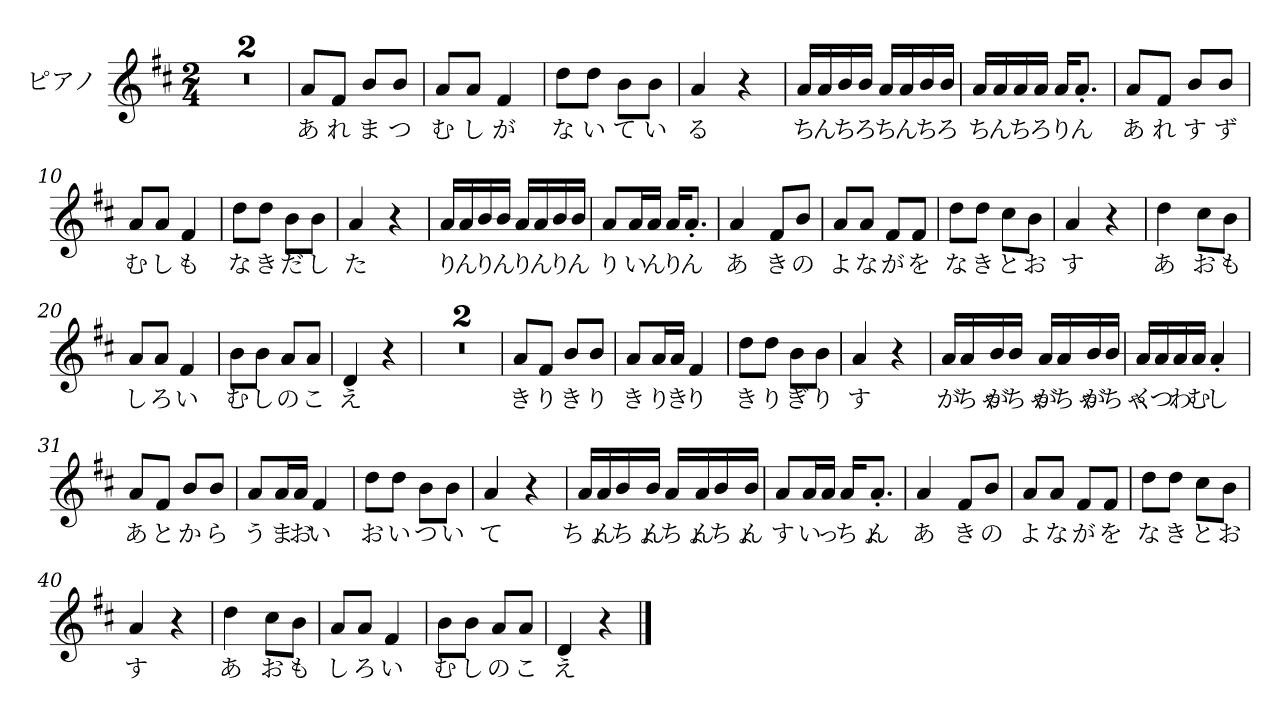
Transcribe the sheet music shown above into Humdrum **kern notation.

**kern	**text
*part1	*part1
*staff1	*staff1
*I"ピアノ	*
*clefG2	*
*k[f#c#]	*
*M2/4	*
*MM80	*
=1	=1
2r	.
=2	=2
2r	.
=3	=3
!	!LO:LY:b
8a/L	あ
!	!LO:LY:b
8f#/J	れ
!	!LO:LY:b
8b/L	ま
!	!LO:LY:b
8b/J	つ
=4	=4
!	!LO:LY:b
8a/L	む
!	!LO:LY:b
8a/J	し
!	!LO:LY:b
4f#/	が
=5	=5
!	!LO:LY:b
8dd\L	な
!	!LO:LY:b
8dd\J	い
!	!LO:LY:b
8b\L	て
!	!LO:LY:b
8b\J	い
=6	=6
!	!LO:LY:b
4a/	る
4r	.
=7	=7
!	!LO:LY:b
16a/LL	ち
!	!LO:LY:b
16a/	ん
!	!LO:LY:b
16b/	ち
!	!LO:LY:b
16b/JJ	ろ
!	!LO:LY:b
16a/LL	ち
!	!LO:LY:b
16a/	ん
!	!LO:LY:b
16b/	ち
!	!LO:LY:b
16b/JJ	ろ
=8	=8
!	!LO:LY:b
16a/LL	ち
!	!LO:LY:b
16a/	ん
!	!LO:LY:b
16a/	ち
!	!LO:LY:b
16a/JJ	ろ
!	!LO:LY:b
16a/KL	り
!	!LO:LY:b
8.a'/J	ん
=9	=9
!	!LO:LY:b
8a/L	あ
!	!LO:LY:b
8f#/J	れ
!	!LO:LY:b
8b/L	す
!	!LO:LY:b
8b/J	ず
=10	=10
!	!LO:LY:b
8a/L	む
!	!LO:LY:b
8a/J	し
!	!LO:LY:b
4f#/	も
!!LO:LB:g=z
=11	=11
!	!LO:LY:b
8dd\L	な
!	!LO:LY:b
8dd\J	き
!	!LO:LY:b
8b\L	だ
!	!LO:LY:b
8b\J	し
=12	=12
!	!LO:LY:b
4a/	た
4r	.
=13	=13
!	!LO:LY:b
16a/LL	り
!	!LO:LY:b
16a/	ん
!	!LO:LY:b
16b/	り
!	!LO:LY:b
16b/JJ	ん
!	!LO:LY:b
16a/LL	り
!	!LO:LY:b
16a/	ん
!	!LO:LY:b
16b/	り
!	!LO:LY:b
16b/JJ	ん
=14	=14
!	!LO:LY:b
8a/L	り
!	!LO:LY:b
16a/L	い
!	!LO:LY:b
16a/JJ	ん
!	!LO:LY:b
16a/KL	り
!	!LO:LY:b
8.a'/J	ん
=15	=15
!	!LO:LY:b
4a/	あ
!	!LO:LY:b
8f#/L	き
!	!LO:LY:b
8b/J	の
=16	=16
!	!LO:LY:b
8a/L	よ
!	!LO:LY:b
8a/J	な
!	!LO:LY:b
8f#/L	が
!	!LO:LY:b
8f#/J	を
=17	=17
!	!LO:LY:b
8dd\L	な
!	!LO:LY:b
8dd\J	き
!	!LO:LY:b
8cc#\L	と
!	!LO:LY:b
8b\J	お
=18	=18
!	!LO:LY:b
4a/	す
4r	.
=19	=19
!	!LO:LY:b
4dd\	あ
!	!LO:LY:b
8cc#\L	お
!	!LO:LY:b
8b\J	も
=20	=20
!	!LO:LY:b
8a/L	し
!	!LO:LY:b
8a/J	ろ
!	!LO:LY:b
4f#/	い
!!LO:LB:g=z
=21	=21
!	!LO:LY:b
8b\L	む
!	!LO:LY:b
8b\J	し
!	!LO:LY:b
8a/L	の
!	!LO:LY:b
8a/J	こ
=22	=22
!	!LO:LY:b
4d/	え
4r	.
=23	=23
2r	.
=24	=24
2r	.
=25	=25
!	!LO:LY:b
8a/L	き
!	!LO:LY:b
8f#/J	り
!	!LO:LY:b
8b/L	き
!	!LO:LY:b
8b/J	り
=26	=26
!	!LO:LY:b
8a/L	き
!	!LO:LY:b
16a/L	り
!	!LO:LY:b
16a/JJ	き
!	!LO:LY:b
4f#/	り
=27	=27
!	!LO:LY:b
8dd\L	き
!	!LO:LY:b
8dd\J	り
!	!LO:LY:b
8b\L	ぎ
!	!LO:LY:b
8b\J	り
=28	=28
!	!LO:LY:b
4a/	す
4r	.
=29	=29
!	!LO:LY:b
16a/LL	が
!	!LO:LY:b
16a/	ちゃ
!	!LO:LY:b
16b/	が
!	!LO:LY:b
16b/JJ	ちゃ
!	!LO:LY:b
16a/LL	が
!	!LO:LY:b
16a/	ちゃ
!	!LO:LY:b
16b/	が
!	!LO:LY:b
16b/JJ	ちゃ
=30	=30
!	!LO:LY:b
16a/LL	く
!	!LO:LY:b
16a/	つ
!	!LO:LY:b
16a/	わ
!	!LO:LY:b
16a/JJ	む
!	!LO:LY:b
4a'/	し
!!LO:LB:g=z
=31	=31
!	!LO:LY:b
8a/L	あ
!	!LO:LY:b
8f#/J	と
!	!LO:LY:b
8b/L	か
!	!LO:LY:b
8b/J	ら
=32	=32
!	!LO:LY:b
8a/L	う
!	!LO:LY:b
16a/L	ま
!	!LO:LY:b
16a/JJ	お
!	!LO:LY:b
4f#/	い
=33	=33
!	!LO:LY:b
8dd\L	お
!	!LO:LY:b
8dd\J	い
!	!LO:LY:b
8b\L	つ
!	!LO:LY:b
8b\J	い
=34	=34
!	!LO:LY:b
4a/	て
4r	.
=35	=35
!	!LO:LY:b
16a/LL	ちょ
!	!LO:LY:b
16a/	ん
!	!LO:LY:b
16b/	ちょ
!	!LO:LY:b
16b/JJ	ん
!	!LO:LY:b
16a/LL	ちょ
!	!LO:LY:b
16a/	ん
!	!LO:LY:b
16b/	ちょ
!	!LO:LY:b
16b/JJ	ん
=36	=36
!	!LO:LY:b
8a/L	す
!	!LO:LY:b
16a/L	い
!	!LO:LY:b
16a/JJ	っ
!	!LO:LY:b
16a/KL	ちょ
!	!LO:LY:b
8.a'/J	ん
=37	=37
!	!LO:LY:b
4a/	あ
!	!LO:LY:b
8f#/L	き
!	!LO:LY:b
8b/J	の
=38	=38
!	!LO:LY:b
8a/L	よ
!	!LO:LY:b
8a/J	な
!	!LO:LY:b
8f#/L	が
!	!LO:LY:b
8f#/J	を
!!LO:LB:g=z
=39	=39
!	!LO:LY:b
8dd\L	な
!	!LO:LY:b
8dd\J	き
!	!LO:LY:b
8cc#\L	と
!	!LO:LY:b
8b\J	お
=40	=40
!	!LO:LY:b
4a/	す
4r	.
=41	=41
!	!LO:LY:b
4dd\	あ
!	!LO:LY:b
8cc#\L	お
!	!LO:LY:b
8b\J	も
=42	=42
!	!LO:LY:b
8a/L	し
!	!LO:LY:b
8a/J	ろ
!	!LO:LY:b
4f#/	い
=43	=43
!	!LO:LY:b
8b\L	む
!	!LO:LY:b
8b\J	し
!	!LO:LY:b
8a/L	の
!	!LO:LY:b
8a/J	こ
=44	=44
!	!LO:LY:b
4d/	え
4r	.
==	==
*-	*-
